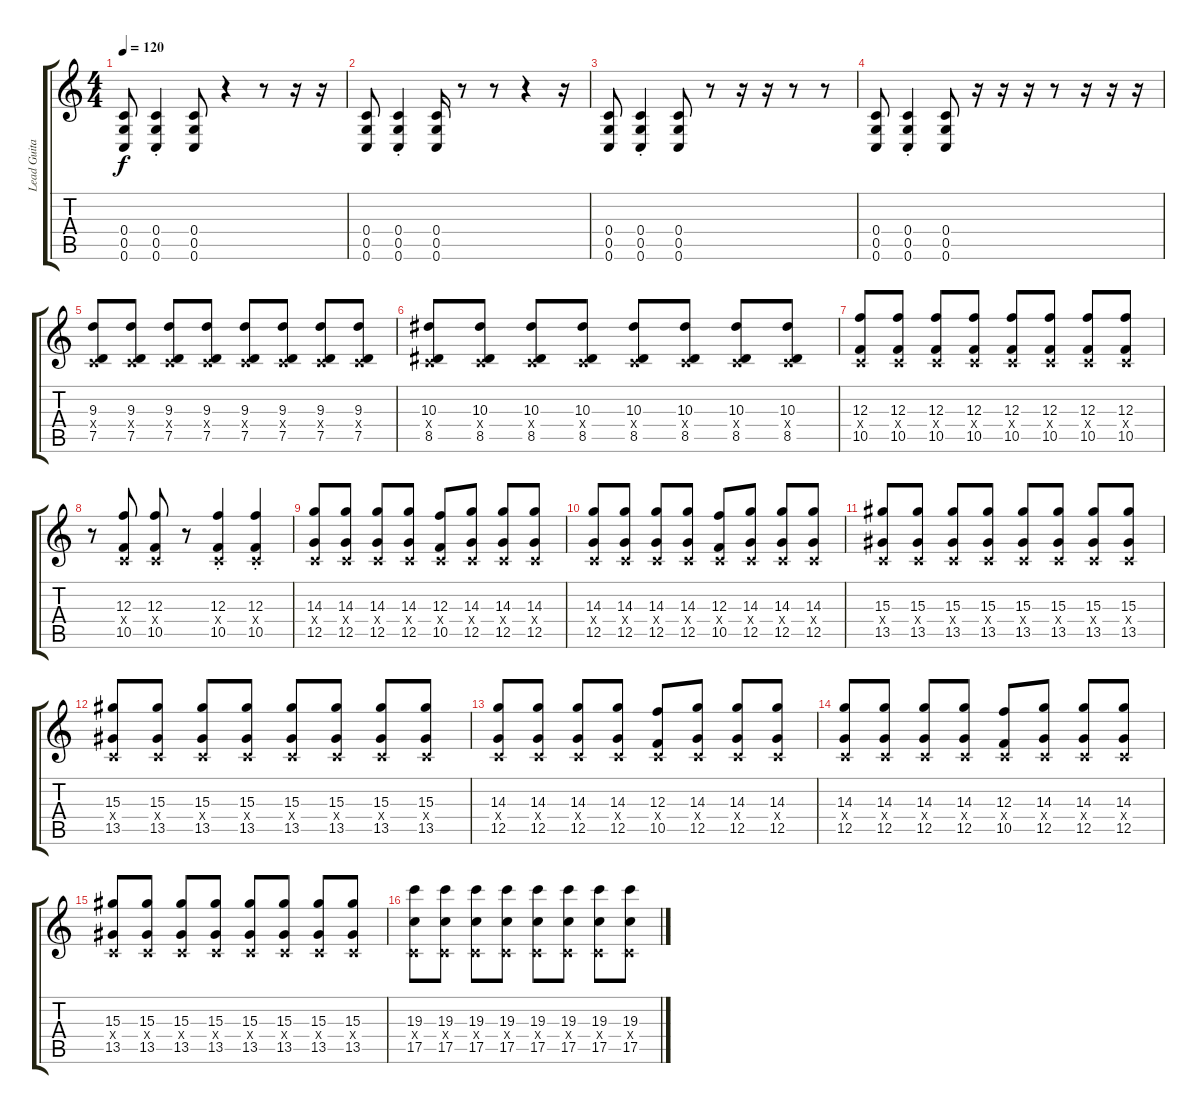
\track ("Lead Guitar" "Lead Guita") {instrument distortionguitar}
\staff {score tabs}
\tuning (D4 A3 F3 C3 G2 C2) {hide}
\ts (4 4)
\tempo 120
\clef g2
\ks c
(0.4 0.5 0.6).8{dy f} (0.4{st} 0.5{st} 0.6{st}).4 (0.4 0.5 0.6).8 r.4 r.8 r.16 r.16 |
(0.4 0.5 0.6).8 (0.4{st} 0.5{st} 0.6{st}).4 (0.4 0.5 0.6).16 r.8 r.8 r.4 r.16 |
(0.4 0.5 0.6).8 (0.4{st} 0.5{st} 0.6{st}).4 (0.4 0.5 0.6).8 r.8 r.16 r.16 r.8 r.8 |
(0.4 0.5 0.6).8 (0.4{st} 0.5{st} 0.6{st}).4 (0.4 0.5 0.6).8 r.16 r.16 r.16 r.8 r.16 r.16 r.16 |
(9.3 0.4{x} 7.5).8 (9.3 0.4{x} 7.5).8 (9.3 0.4{x} 7.5).8 (9.3 0.4{x} 7.5).8 (9.3 0.4{x} 7.5).8 (9.3 0.4{x} 7.5).8 (9.3 0.4{x} 7.5).8 (9.3 0.4{x} 7.5).8 |
(10.3 0.4{x} 8.5).8 (10.3 0.4{x} 8.5).8 (10.3 0.4{x} 8.5).8 (10.3 0.4{x} 8.5).8 (10.3 0.4{x} 8.5).8 (10.3 0.4{x} 8.5).8 (10.3 0.4{x} 8.5).8 (10.3 0.4{x} 8.5).8 |
(12.3 0.4{x} 10.5).8 (12.3 0.4{x} 10.5).8 (12.3 0.4{x} 10.5).8 (12.3 0.4{x} 10.5).8 (12.3 0.4{x} 10.5).8 (12.3 0.4{x} 10.5).8 (12.3 0.4{x} 10.5).8 (12.3 0.4{x} 10.5).8 |
r.8 (12.3 0.4{x} 10.5).8 (12.3 0.4{x} 10.5).8 r.8 (12.3{st} 0.4{x} 10.5{st}).4 (12.3{st} 0.4{x} 10.5{st}).4 |
(14.3 0.4{x} 12.5).8 (14.3 0.4{x} 12.5).8 (14.3 0.4{x} 12.5).8 (14.3 0.4{x} 12.5).8 (12.3 0.4{x} 10.5).8 (14.3 0.4{x} 12.5).8 (14.3 0.4{x} 12.5).8 (14.3 0.4{x} 12.5).8 |
(14.3 0.4{x} 12.5).8 (14.3 0.4{x} 12.5).8 (14.3 0.4{x} 12.5).8 (14.3 0.4{x} 12.5).8 (12.3 0.4{x} 10.5).8 (14.3 0.4{x} 12.5).8 (14.3 0.4{x} 12.5).8 (14.3 0.4{x} 12.5).8 |
(15.3 0.4{x} 13.5).8 (15.3 0.4{x} 13.5).8 (15.3 0.4{x} 13.5).8 (15.3 0.4{x} 13.5).8 (15.3 0.4{x} 13.5).8 (15.3 0.4{x} 13.5).8 (15.3 0.4{x} 13.5).8 (15.3 0.4{x} 13.5).8 |
(15.3 0.4{x} 13.5).8 (15.3 0.4{x} 13.5).8 (15.3 0.4{x} 13.5).8 (15.3 0.4{x} 13.5).8 (15.3 0.4{x} 13.5).8 (15.3 0.4{x} 13.5).8 (15.3 0.4{x} 13.5).8 (15.3 0.4{x} 13.5).8 |
(14.3 0.4{x} 12.5).8 (14.3 0.4{x} 12.5).8 (14.3 0.4{x} 12.5).8 (14.3 0.4{x} 12.5).8 (12.3 0.4{x} 10.5).8 (14.3 0.4{x} 12.5).8 (14.3 0.4{x} 12.5).8 (14.3 0.4{x} 12.5).8 |
(14.3 0.4{x} 12.5).8 (14.3 0.4{x} 12.5).8 (14.3 0.4{x} 12.5).8 (14.3 0.4{x} 12.5).8 (12.3 0.4{x} 10.5).8 (14.3 0.4{x} 12.5).8 (14.3 0.4{x} 12.5).8 (14.3 0.4{x} 12.5).8 |
(15.3 0.4{x} 13.5).8 (15.3 0.4{x} 13.5).8 (15.3 0.4{x} 13.5).8 (15.3 0.4{x} 13.5).8 (15.3 0.4{x} 13.5).8 (15.3 0.4{x} 13.5).8 (15.3 0.4{x} 13.5).8 (15.3 0.4{x} 13.5).8 |
(19.3 0.4{x} 17.5).8 (19.3 0.4{x} 17.5).8 (19.3 0.4{x} 17.5).8 (19.3 0.4{x} 17.5).8 (19.3 0.4{x} 17.5).8 (19.3 0.4{x} 17.5).8 (19.3 0.4{x} 17.5).8 (19.3 0.4{x} 17.5).8
